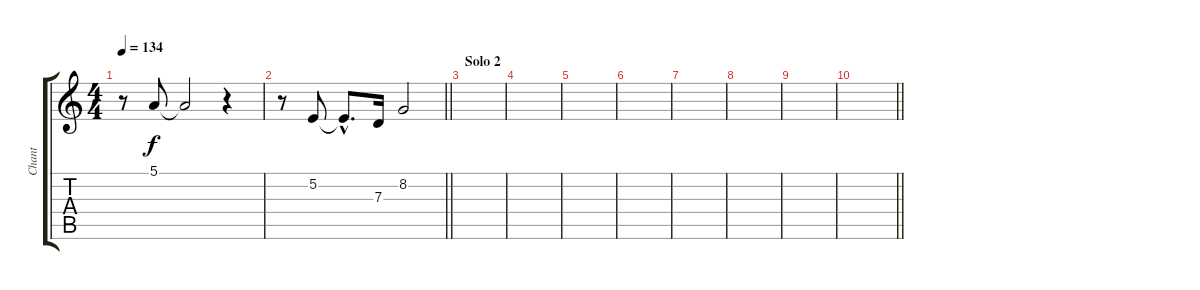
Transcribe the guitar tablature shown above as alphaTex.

\track ("Chant" "Chant") {instrument trombone}
\staff {score tabs}
\tuning (E4 B3 G3 D3 A2 E2) {hide}
\ts (4 4)
\tempo 134
\clef g2
\ks c
r.8{dy f} 5.1.8 5.1{t}.2 r.4 |
\barLineRight lightlight
r.8 5.2.8 5.2{hac t}.8{d} 7.3.16 8.2.2 |
\section ("" "Solo 2")
|
|
|
|
|
|
|
\barLineRight lightlight
